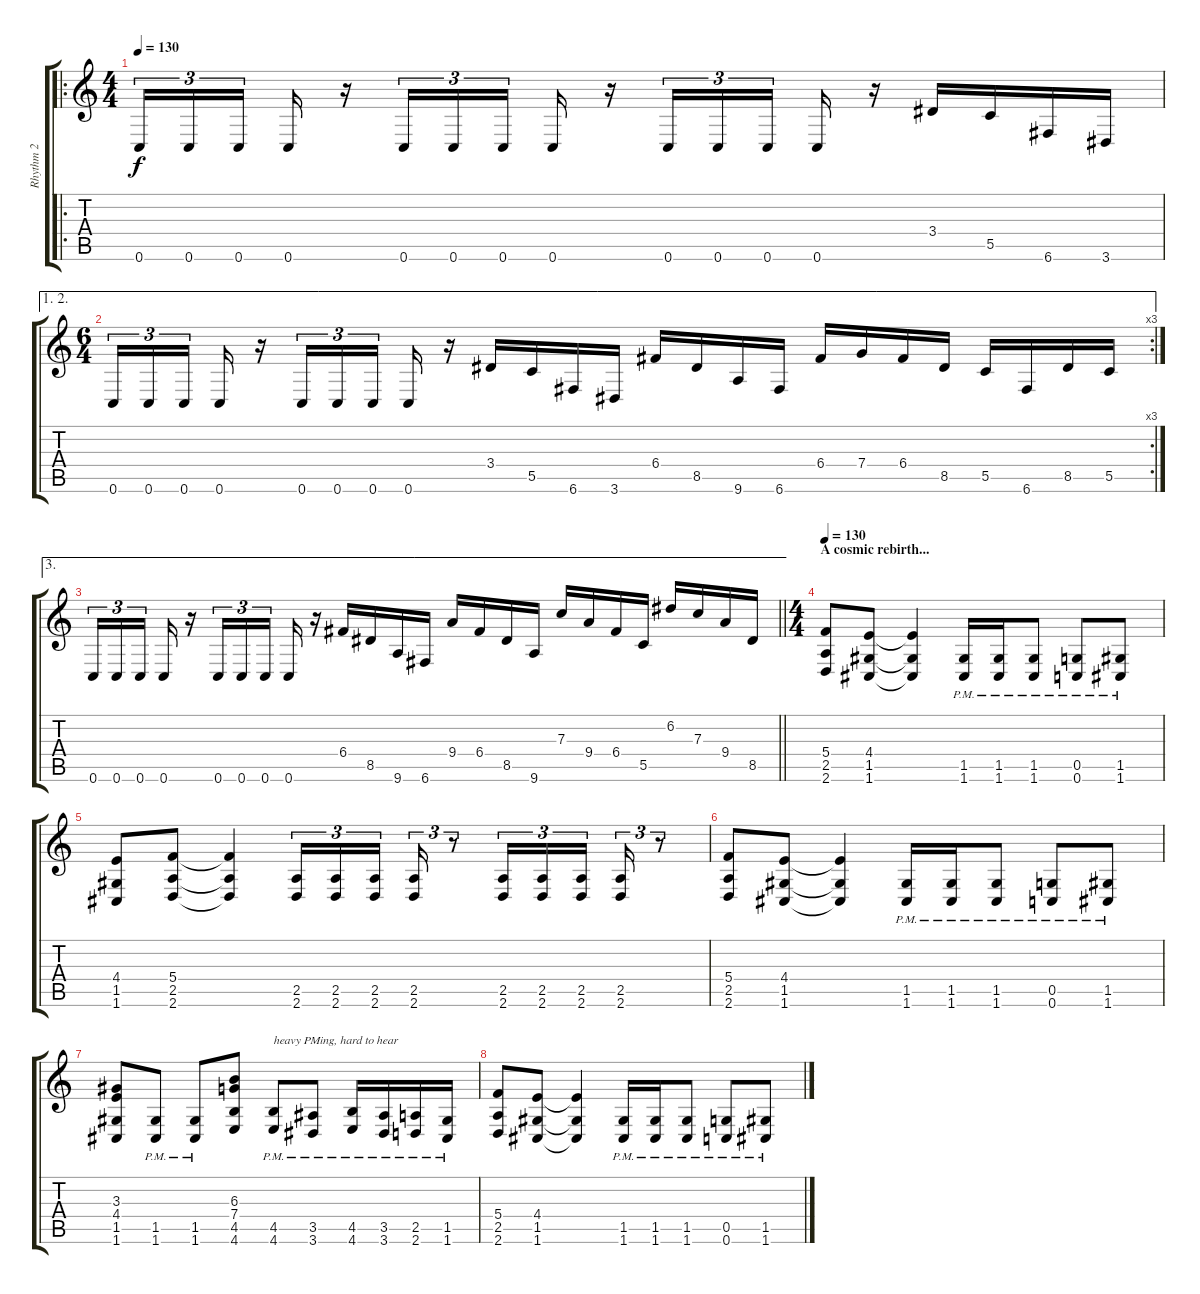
\track ("Rhythm 2" "Rhythm 2") {instrument distortionguitar}
\staff {score tabs}
\tuning (D4 A3 F3 C3 G2 C2) {hide}
\ro
\ts (4 4)
\tempo 130
\clef g2
\ks c
0.6.16{tu (3 2) dy f} 0.6.16{tu (3 2)} 0.6.16{tu (3 2) beam splitsecondary} 0.6.16 r.16 0.6.16{tu (3 2)} 0.6.16{tu (3 2)} 0.6.16{tu (3 2) beam splitsecondary} 0.6.16 r.16 0.6.16{tu (3 2)} 0.6.16{tu (3 2)} 0.6.16{tu (3 2) beam splitsecondary} 0.6.16 r.16 3.4.16 5.5.16 6.6.16 3.6.16 |
\ae (1 2)
\rc 3
\ts (6 4)
0.6.16{tu (3 2)} 0.6.16{tu (3 2)} 0.6.16{tu (3 2) beam splitsecondary} 0.6.16 r.16 0.6.16{tu (3 2)} 0.6.16{tu (3 2)} 0.6.16{tu (3 2) beam splitsecondary} 0.6.16 r.16 3.4.16 5.5.16 6.6.16 3.6.16 6.4.16 8.5.16 9.6.16 6.6.16 6.4.16 7.4.16 6.4.16 8.5.16 5.5.16 6.6.16 8.5.16 5.5.16 |
\ae 3
\barLineRight lightlight
0.6.16{tu (3 2)} 0.6.16{tu (3 2)} 0.6.16{tu (3 2) beam splitsecondary} 0.6.16 r.16 0.6.16{tu (3 2)} 0.6.16{tu (3 2)} 0.6.16{tu (3 2) beam splitsecondary} 0.6.16 r.16 6.4.16 8.5.16 9.6.16 6.6.16 9.4.16 6.4.16 8.5.16 9.6.16 7.3.16 9.4.16 6.4.16 5.5.16 6.2.16 7.3.16 9.4.16 8.5.16 |
\ts (4 4)
\section ("" "A cosmic rebirth...")
\tempo 130
(5.4 2.5 2.6).8 (4.4 1.5 1.6).8 (4.4{t} 1.5{t} 1.6{t}).4 (1.5{pm} 1.6{pm}).16 (1.5{pm} 1.6{pm}).16 (1.5{pm} 1.6{pm}).8 (0.5{pm} 0.6{pm}).8 (1.5{pm} 1.6{pm}).8 |
(4.4 1.5 1.6).8 (5.4 2.5 2.6).8 (5.4{t} 2.5{t} 2.6{t}).4 (2.5 2.6).16{tu (3 2)} (2.5 2.6).16{tu (3 2)} (2.5 2.6).16{tu (3 2) beam splitsecondary} (2.5 2.6).16{tu (3 2)} r.8{tu (3 2)} (2.5 2.6).16{tu (3 2)} (2.5 2.6).16{tu (3 2)} (2.5 2.6).16{tu (3 2) beam splitsecondary} (2.5 2.6).16{tu (3 2)} r.8{tu (3 2)} |
(5.4 2.5 2.6).8 (4.4 1.5 1.6).8 (4.4{t} 1.5{t} 1.6{t}).4 (1.5{pm} 1.6{pm}).16 (1.5{pm} 1.6{pm}).16 (1.5{pm} 1.6{pm}).8 (0.5{pm} 0.6{pm}).8 (1.5{pm} 1.6{pm}).8 |
(3.3 4.4 1.5 1.6).8 (1.5{pm} 1.6{pm}).8 (1.5{pm} 1.6{pm}).8 (6.3 7.4 4.5 4.6).8 (4.5{pm} 4.6{pm}).8{txt "heavy PMing, hard to hear"} (3.5{pm} 3.6{pm}).8 (4.5{pm} 4.6{pm}).16 (3.5{pm} 3.6{pm}).16 (2.5{pm} 2.6{pm}).16 (1.5{pm} 1.6).16 |
(5.4 2.5 2.6).8 (4.4 1.5 1.6).8 (4.4{t} 1.5{t} 1.6{t}).4 (1.5{pm} 1.6{pm}).16 (1.5{pm} 1.6{pm}).16 (1.5{pm} 1.6{pm}).8 (0.5{pm} 0.6{pm}).8 (1.5{pm} 1.6{pm}).8
